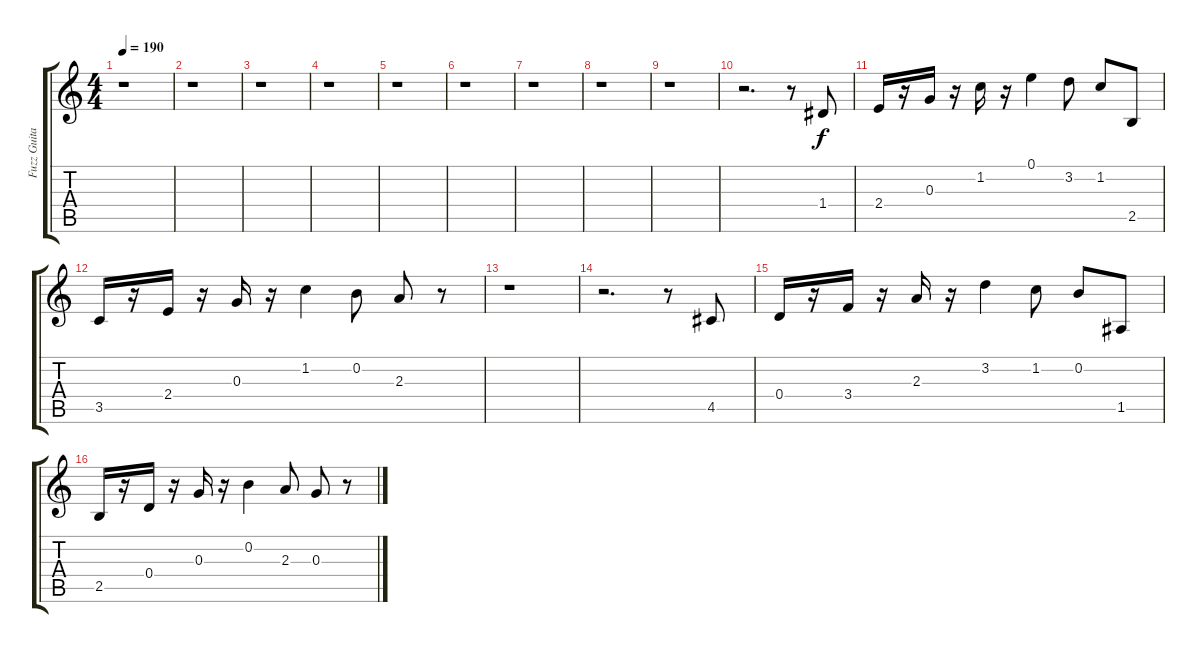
\track ("Fuzz Guitar" "Fuzz Guita") {instrument overdrivenguitar}
\staff {score tabs}
\tuning (E4 B3 G3 D3 A2 E2) {hide}
\ts (4 4)
\tempo 190
\clef g2
\ks c
r.1{dy f} |
r.1 |
r.1 |
r.1 |
r.1 |
r.1 |
r.1 |
r.1 |
r.1 |
r.2{d} r.8 1.4.8 |
2.4.16 r.16 0.3.16 r.16 1.2.16 r.16 0.1.4 3.2.8 1.2.8 2.5.8 |
3.5.16 r.16 2.4.16 r.16 0.3.16 r.16 1.2.4 0.2.8 2.3.8 r.8 |
r.1 |
r.2{d} r.8 4.5.8 |
0.4.16 r.16 3.4.16 r.16 2.3.16 r.16 3.2.4 1.2.8 0.2.8 1.5.8 |
2.5.16 r.16 0.4.16 r.16 0.3.16 r.16 0.2.4 2.3.8 0.3.8 r.8
